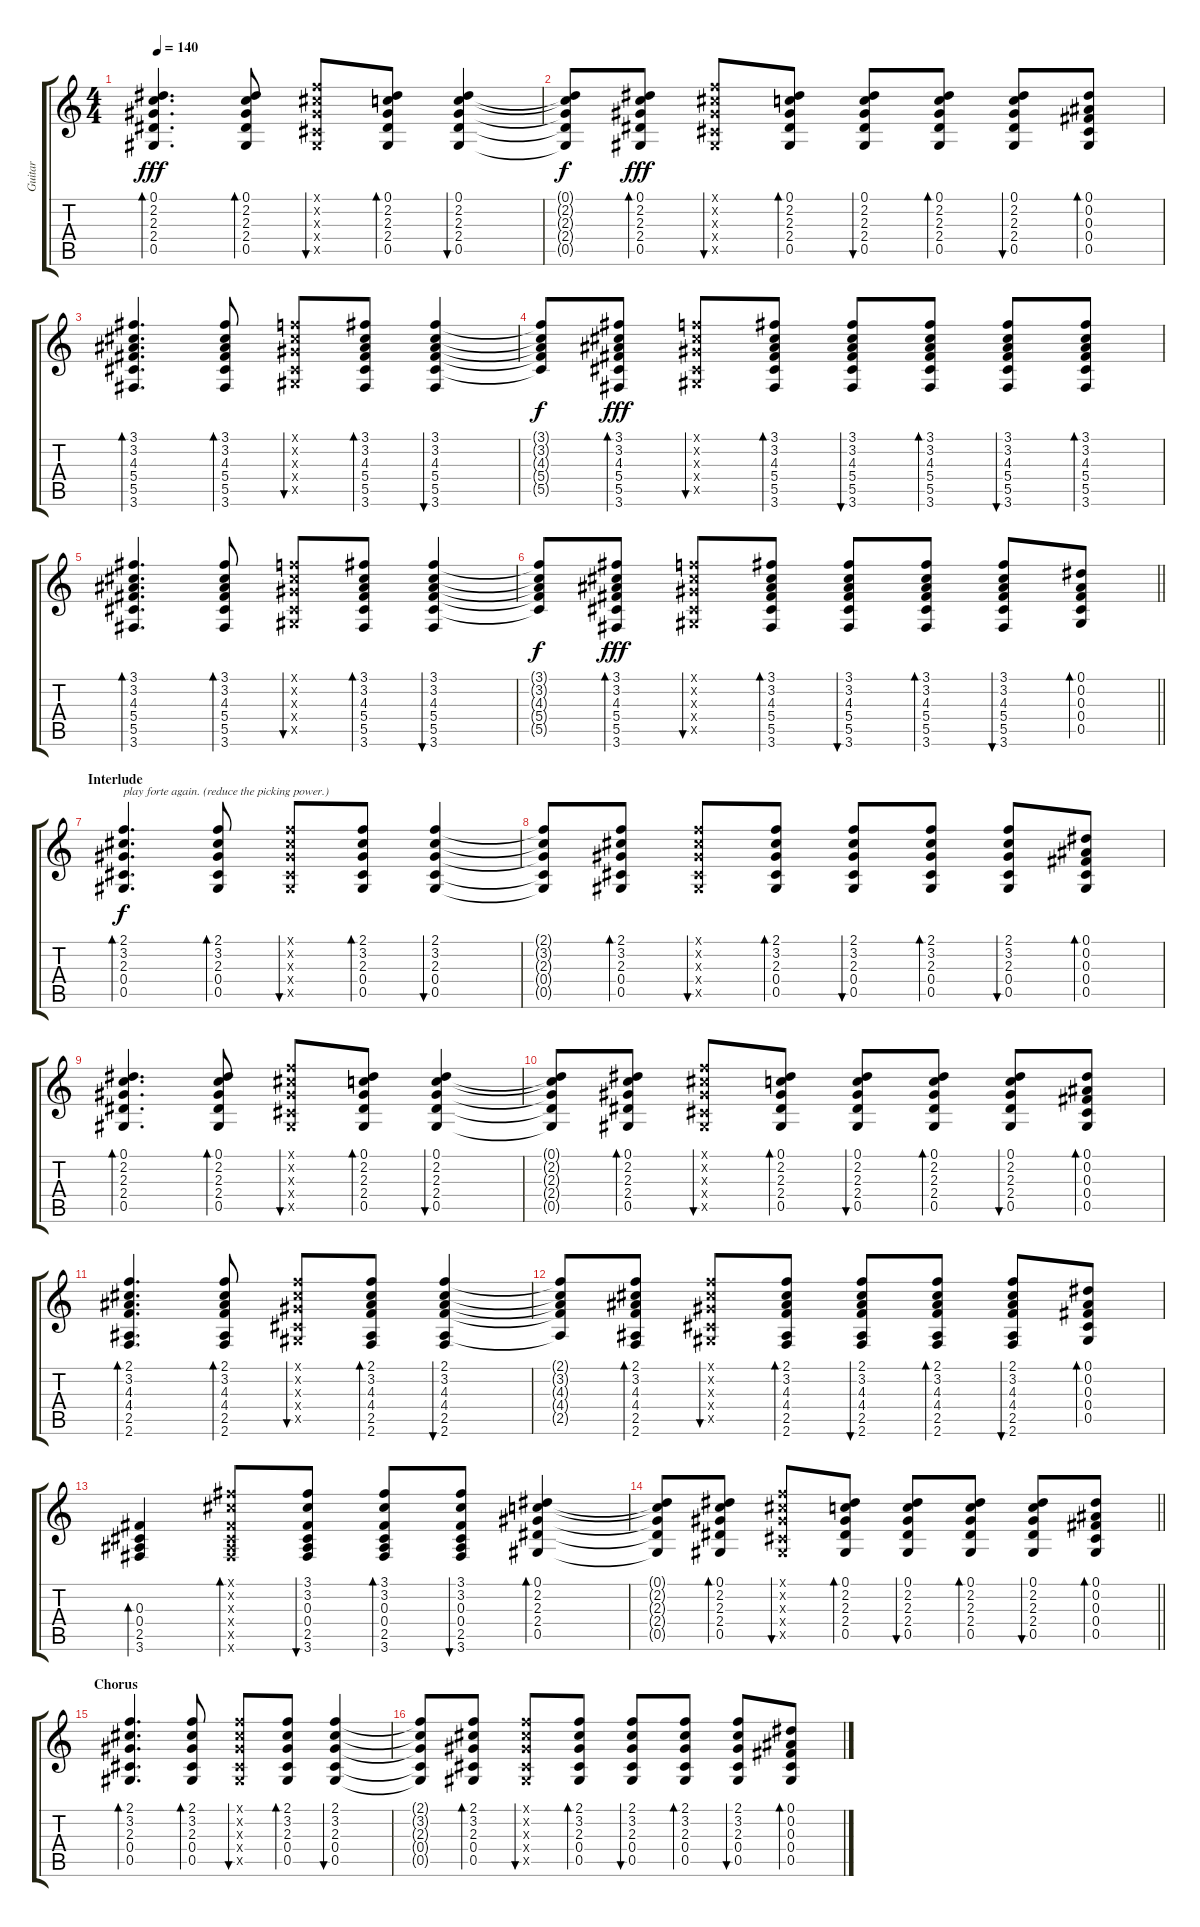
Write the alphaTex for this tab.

\track ("Guitar" "Guitar") {instrument acousticguitarsteel}
\staff {score tabs}
\tuning (Eb4 Bb3 Gb3 Db3 Ab2 Eb2) {hide}
\ts (4 4)
\tempo 140
\clef g2
\ks c
(0.1 2.2 2.3 2.4 0.5).4{d bd 120 dy fff} (0.1 2.2 2.3 2.4 0.5).8{bd 60} (2.1{x} 3.2{x} 2.3{x} 0.4{x} 0.5{x}).8{bu 60} (0.1 2.2 2.3 2.4 0.5).8{bd 120} (0.1 2.2 2.3 2.4 0.5).4{bu 120} |
(0.1{t} 2.2{t} 2.3{t} 2.4{t} 0.5{t}).8{dy f} (0.1 2.2 2.3 2.4 0.5).8{bd 120 dy fff} (2.1{x} 3.2{x} 2.3{x} 0.4{x} 0.5{x}).8{bu 60} (0.1 2.2 2.3 2.4 0.5).8{bd 60} (0.1 2.2 2.3 2.4 0.5).8{bu 120} (0.1 2.2 2.3 2.4 0.5).8{bd 120} (0.1 2.2 2.3 2.4 0.5).8{bu 120} (0.1 0.2 0.3 0.4 0.5).8{bd 60} |
(3.1 3.2 4.3 5.4 5.5 3.6).4{d bd 120} (3.1 3.2 4.3 5.4 5.5 3.6).8{bd 60} (2.1{x} 3.2{x} 2.3{x} 0.4{x} 0.5{x}).8{bu 60} (3.1 3.2 4.3 5.4 5.5 3.6).8{bd 120} (3.1 3.2 4.3 5.4 5.5 3.6).4{bu 120} |
(3.1{t} 3.2{t} 4.3{t} 5.4{t} 5.5{t}).8{dy f} (3.1 3.2 4.3 5.4 5.5 3.6).8{bd 120 dy fff} (2.1{x} 3.2{x} 2.3{x} 0.4{x} 0.5{x}).8{bu 60} (3.1 3.2 4.3 5.4 5.5 3.6).8{bd 60} (3.1 3.2 4.3 5.4 5.5 3.6).8{bu 120} (3.1 3.2 4.3 5.4 5.5 3.6).8{bd 120} (3.1 3.2 4.3 5.4 5.5 3.6).8{bu 120} (3.1 3.2 4.3 5.4 5.5 3.6).8{bd 60} |
(3.1 3.2 4.3 5.4 5.5 3.6).4{d bd 120} (3.1 3.2 4.3 5.4 5.5 3.6).8{bd 60} (2.1{x} 3.2{x} 2.3{x} 0.4{x} 0.5{x}).8{bu 60} (3.1 3.2 4.3 5.4 5.5 3.6).8{bd 120} (3.1 3.2 4.3 5.4 5.5 3.6).4{bu 120} |
\barLineRight lightlight
(3.1{t} 3.2{t} 4.3{t} 5.4{t} 5.5{t}).8{dy f} (3.1 3.2 4.3 5.4 5.5 3.6).8{bd 120 dy fff} (2.1{x} 3.2{x} 2.3{x} 0.4{x} 0.5{x}).8{bu 60} (3.1 3.2 4.3 5.4 5.5 3.6).8{bd 60} (3.1 3.2 4.3 5.4 5.5 3.6).8{bu 120} (3.1 3.2 4.3 5.4 5.5 3.6).8{bd 120} (3.1 3.2 4.3 5.4 5.5 3.6).8{bu 120} (0.1 0.2 0.3 0.4 0.5).8{bd 60} |
\section ("" "Interlude")
(2.1 3.2 2.3 0.4 0.5).4{d bd 120 txt "play forte again. (reduce the picking power.)" dy f} (2.1 3.2 2.3 0.4 0.5).8{bd 60} (2.1{x} 3.2{x} 2.3{x} 0.4{x} 0.5{x}).8{bu 60} (2.1 3.2 2.3 0.4 0.5).8{bd 120} (2.1 3.2 2.3 0.4 0.5).4{bu 120} |
(2.1{t} 3.2{t} 2.3{t} 0.4{t} 0.5{t}).8 (2.1 3.2 2.3 0.4 0.5).8{bd 120} (2.1{x} 3.2{x} 2.3{x} 0.4{x} 0.5{x}).8{bu 60} (2.1 3.2 2.3 0.4 0.5).8{bd 60} (2.1 3.2 2.3 0.4 0.5).8{bu 120} (2.1 3.2 2.3 0.4 0.5).8{bd 120} (2.1 3.2 2.3 0.4 0.5).8{bu 120} (0.1 0.2 0.3 0.4 0.5).8{bd 60} |
(0.1 2.2 2.3 2.4 0.5).4{d bd 120} (0.1 2.2 2.3 2.4 0.5).8{bd 60} (2.1{x} 3.2{x} 2.3{x} 0.4{x} 0.5{x}).8{bu 60} (0.1 2.2 2.3 2.4 0.5).8{bd 120} (0.1 2.2 2.3 2.4 0.5).4{bu 120} |
(0.1{t} 2.2{t} 2.3{t} 2.4{t} 0.5{t}).8 (0.1 2.2 2.3 2.4 0.5).8{bd 120} (2.1{x} 3.2{x} 2.3{x} 0.4{x} 0.5{x}).8{bu 60} (0.1 2.2 2.3 2.4 0.5).8{bd 60} (0.1 2.2 2.3 2.4 0.5).8{bu 120} (0.1 2.2 2.3 2.4 0.5).8{bd 120} (0.1 2.2 2.3 2.4 0.5).8{bu 120} (0.1 0.2 0.3 0.4 0.5).8{bd 60} |
(2.1 3.2 4.3 4.4 2.5 2.6).4{d bd 120} (2.1 3.2 4.3 4.4 2.5 2.6).8{bd 60} (2.1{x} 3.2{x} 2.3{x} 0.4{x} 0.5{x}).8{bu 60} (2.1 3.2 4.3 4.4 2.5 2.6).8{bd 120} (2.1 3.2 4.3 4.4 2.5 2.6).4{bu 120} |
(2.1{t} 3.2{t} 4.3{t} 4.4{t} 2.5{t}).8 (2.1 3.2 4.3 4.4 2.5 2.6).8{bd 120} (2.1{x} 3.2{x} 2.3{x} 0.4{x} 0.5{x}).8{bu 60} (2.1 3.2 4.3 4.4 2.5 2.6).8{bd 60} (2.1 3.2 4.3 4.4 2.5 2.6).8{bu 120} (2.1 3.2 4.3 4.4 2.5 2.6).8{bd 120} (2.1 3.2 4.3 4.4 2.5 2.6).8{bu 120} (0.1 0.2 0.3 0.4 0.5).8{bd 60} |
(0.3 0.4 2.5 3.6).4{bd 120} (3.1{x} 3.2{x} 0.3{x} 0.4{x} 2.5{x} 3.6{x}).8{bd 60} (3.1 3.2 0.3 0.4 2.5 3.6).8{bu 60} (3.1 3.2 0.3 0.4 2.5 3.6).8{bd 60} (3.1 3.2 0.3 0.4 2.5 3.6).8{bu 60} (0.1 2.2 2.3 2.4 0.5).4{bd 60} |
\barLineRight lightlight
(0.1{t} 2.2{t} 2.3{t} 2.4{t} 0.5{t}).8 (0.1 2.2 2.3 2.4 0.5).8{bd 120} (2.1{x} 3.2{x} 2.3{x} 0.4{x} 0.5{x}).8{bu 60} (0.1 2.2 2.3 2.4 0.5).8{bd 60} (0.1 2.2 2.3 2.4 0.5).8{bu 120} (0.1 2.2 2.3 2.4 0.5).8{bd 120} (0.1 2.2 2.3 2.4 0.5).8{bu 120} (0.1 0.2 0.3 0.4 0.5).8{bd 60} |
\section ("" "Chorus")
(2.1 3.2 2.3 0.4 0.5).4{d bd 120} (2.1 3.2 2.3 0.4 0.5).8{bd 60} (2.1{x} 3.2{x} 2.3{x} 0.4{x} 0.5{x}).8{bu 60} (2.1 3.2 2.3 0.4 0.5).8{bd 120} (2.1 3.2 2.3 0.4 0.5).4{bu 120} |
(2.1{t} 3.2{t} 2.3{t} 0.4{t} 0.5{t}).8 (2.1 3.2 2.3 0.4 0.5).8{bd 120} (2.1{x} 3.2{x} 2.3{x} 0.4{x} 0.5{x}).8{bu 60} (2.1 3.2 2.3 0.4 0.5).8{bd 60} (2.1 3.2 2.3 0.4 0.5).8{bu 120} (2.1 3.2 2.3 0.4 0.5).8{bd 120} (2.1 3.2 2.3 0.4 0.5).8{bu 120} (0.1 0.2 0.3 0.4 0.5).8{bd 60}
